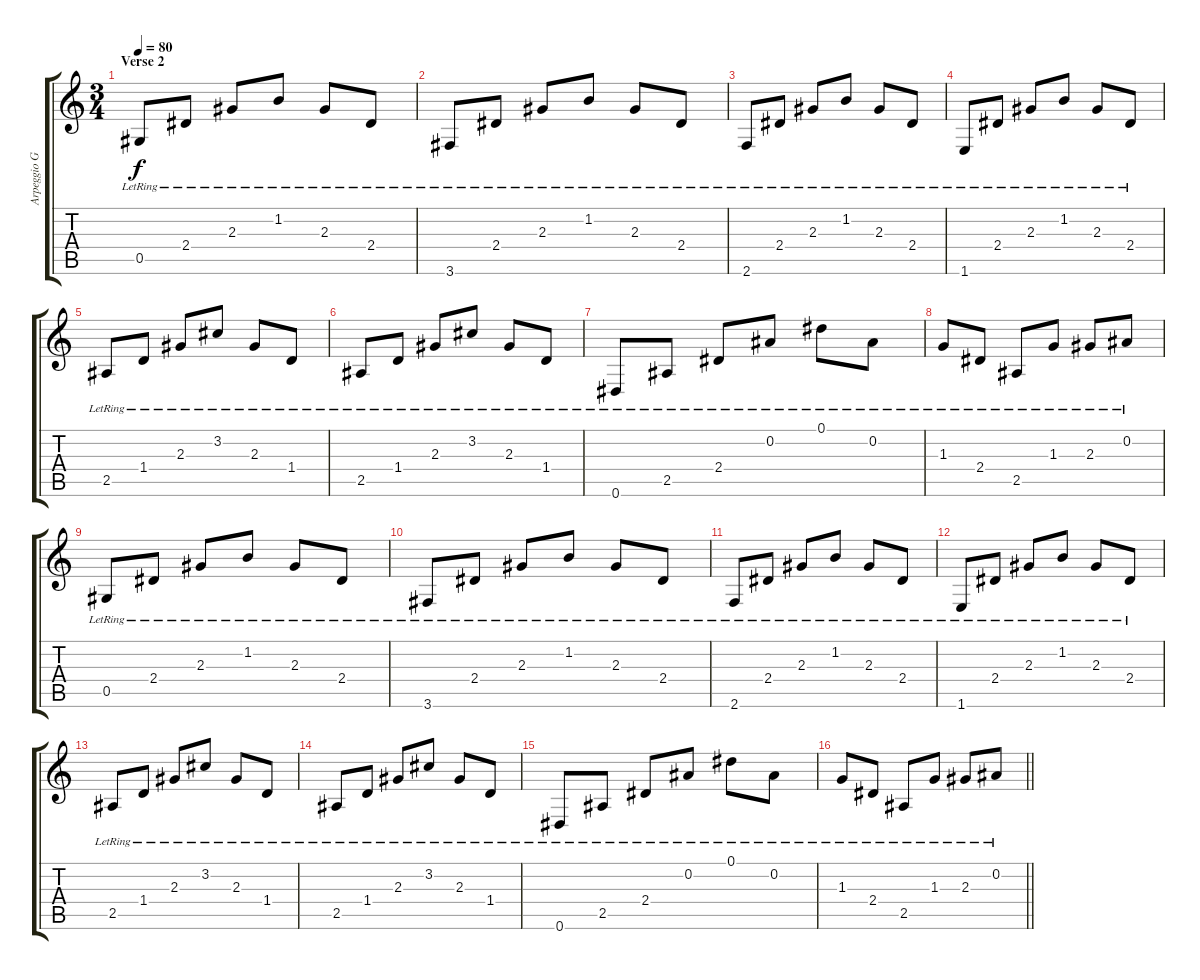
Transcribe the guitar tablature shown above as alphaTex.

\track ("Arpeggio Guitar" "Arpeggio G") {instrument electricguitarclean}
\staff {score tabs}
\tuning (Eb4 Bb3 Gb3 Db3 Ab2 Eb2) {hide}
\ts (3 4)
\section ("" "Verse 2")
\tempo 80
\clef g2
\ks c
0.5{lr}.8{dy f} 2.4{lr}.8 2.3{lr}.8 1.2{lr}.8 2.3{lr}.8 2.4{lr}.8 |
3.6{lr}.8 2.4{lr}.8 2.3{lr}.8 1.2{lr}.8 2.3{lr}.8 2.4{lr}.8 |
2.6{lr}.8 2.4{lr}.8 2.3{lr}.8 1.2{lr}.8 2.3{lr}.8 2.4{lr}.8 |
1.6{lr}.8 2.4{lr}.8 2.3{lr}.8 1.2{lr}.8 2.3{lr}.8 2.4{lr}.8 |
2.5{lr}.8 1.4{lr}.8 2.3{lr}.8 3.2{lr}.8 2.3{lr}.8 1.4{lr}.8 |
2.5{lr}.8 1.4{lr}.8 2.3{lr}.8 3.2{lr}.8 2.3{lr}.8 1.4{lr}.8 |
0.6{lr}.8 2.5{lr}.8 2.4{lr}.8 0.2{lr}.8 0.1{lr}.8 0.2{lr}.8 |
1.3{lr}.8 2.4{lr}.8 2.5{lr}.8 1.3{lr}.8 2.3{lr}.8 0.2{lr}.8 |
0.5{lr}.8 2.4{lr}.8 2.3{lr}.8 1.2{lr}.8 2.3{lr}.8 2.4{lr}.8 |
3.6{lr}.8 2.4{lr}.8 2.3{lr}.8 1.2{lr}.8 2.3{lr}.8 2.4{lr}.8 |
2.6{lr}.8 2.4{lr}.8 2.3{lr}.8 1.2{lr}.8 2.3{lr}.8 2.4{lr}.8 |
1.6{lr}.8 2.4{lr}.8 2.3{lr}.8 1.2{lr}.8 2.3{lr}.8 2.4{lr}.8 |
2.5{lr}.8 1.4{lr}.8 2.3{lr}.8 3.2{lr}.8 2.3{lr}.8 1.4{lr}.8 |
2.5{lr}.8 1.4{lr}.8 2.3{lr}.8 3.2{lr}.8 2.3{lr}.8 1.4{lr}.8 |
0.6{lr}.8 2.5{lr}.8 2.4{lr}.8 0.2{lr}.8 0.1{lr}.8 0.2{lr}.8 |
\barLineRight lightlight
1.3{lr}.8 2.4{lr}.8 2.5{lr}.8 1.3{lr}.8 2.3{lr}.8 0.2{lr}.8
